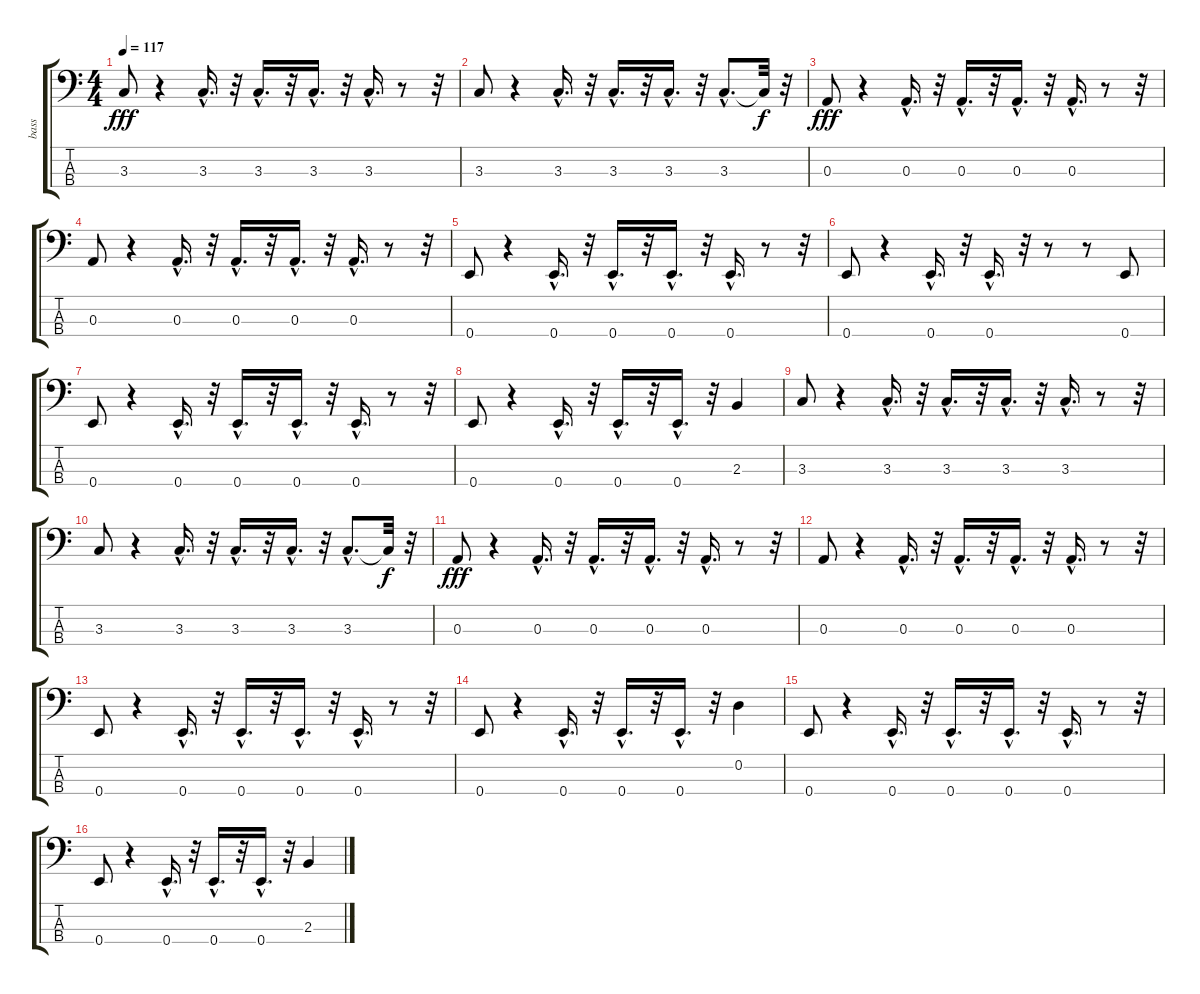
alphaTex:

\track ("bass" "bass") {instrument electricbasspick}
\staff {score tabs}
\tuning (G2 D2 A1 E1) {hide}
\ts (4 4)
\tempo 117
\clef f4
\ks c
3.3.8{dy fff} r.4 3.3{hac}.16{d} r.32 3.3{hac}.16{d} r.32 3.3{hac}.16{d} r.32 3.3{hac}.16{d} r.8 r.32 |
3.3.8 r.4 3.3{hac}.16{d} r.32 3.3{hac}.16{d} r.32 3.3{hac}.16{d} r.32 3.3{hac}.8{d} 3.3{t}.32{dy f} r.32 |
0.3.8{dy fff} r.4 0.3{hac}.16{d} r.32 0.3{hac}.16{d} r.32 0.3{hac}.16{d} r.32 0.3{hac}.16{d} r.8 r.32 |
0.3.8 r.4 0.3{hac}.16{d} r.32 0.3{hac}.16{d} r.32 0.3{hac}.16{d} r.32 0.3{hac}.16{d} r.8 r.32 |
0.4.8 r.4 0.4{hac}.16{d} r.32 0.4{hac}.16{d} r.32 0.4{hac}.16{d} r.32 0.4{hac}.16{d} r.8 r.32 |
0.4.8 r.4 0.4{hac}.16{d} r.32 0.4{hac}.16{d} r.32 r.8 r.8 0.4.8 |
0.4.8 r.4 0.4{hac}.16{d} r.32 0.4{hac}.16{d} r.32 0.4{hac}.16{d} r.32 0.4{hac}.16{d} r.8 r.32 |
0.4.8 r.4 0.4{hac}.16{d} r.32 0.4{hac}.16{d} r.32 0.4{hac}.16{d} r.32 2.3.4 |
3.3.8 r.4 3.3{hac}.16{d} r.32 3.3{hac}.16{d} r.32 3.3{hac}.16{d} r.32 3.3{hac}.16{d} r.8 r.32 |
3.3.8 r.4 3.3{hac}.16{d} r.32 3.3{hac}.16{d} r.32 3.3{hac}.16{d} r.32 3.3{hac}.8{d} 3.3{t}.32{dy f} r.32 |
0.3.8{dy fff} r.4 0.3{hac}.16{d} r.32 0.3{hac}.16{d} r.32 0.3{hac}.16{d} r.32 0.3{hac}.16{d} r.8 r.32 |
0.3.8 r.4 0.3{hac}.16{d} r.32 0.3{hac}.16{d} r.32 0.3{hac}.16{d} r.32 0.3{hac}.16{d} r.8 r.32 |
0.4.8 r.4 0.4{hac}.16{d} r.32 0.4{hac}.16{d} r.32 0.4{hac}.16{d} r.32 0.4{hac}.16{d} r.8 r.32 |
0.4.8 r.4 0.4{hac}.16{d} r.32 0.4{hac}.16{d} r.32 0.4{hac}.16{d} r.32 0.2.4 |
0.4.8 r.4 0.4{hac}.16{d} r.32 0.4{hac}.16{d} r.32 0.4{hac}.16{d} r.32 0.4{hac}.16{d} r.8 r.32 |
0.4.8 r.4 0.4{hac}.16{d} r.32 0.4{hac}.16{d} r.32 0.4{hac}.16{d} r.32 2.3.4
